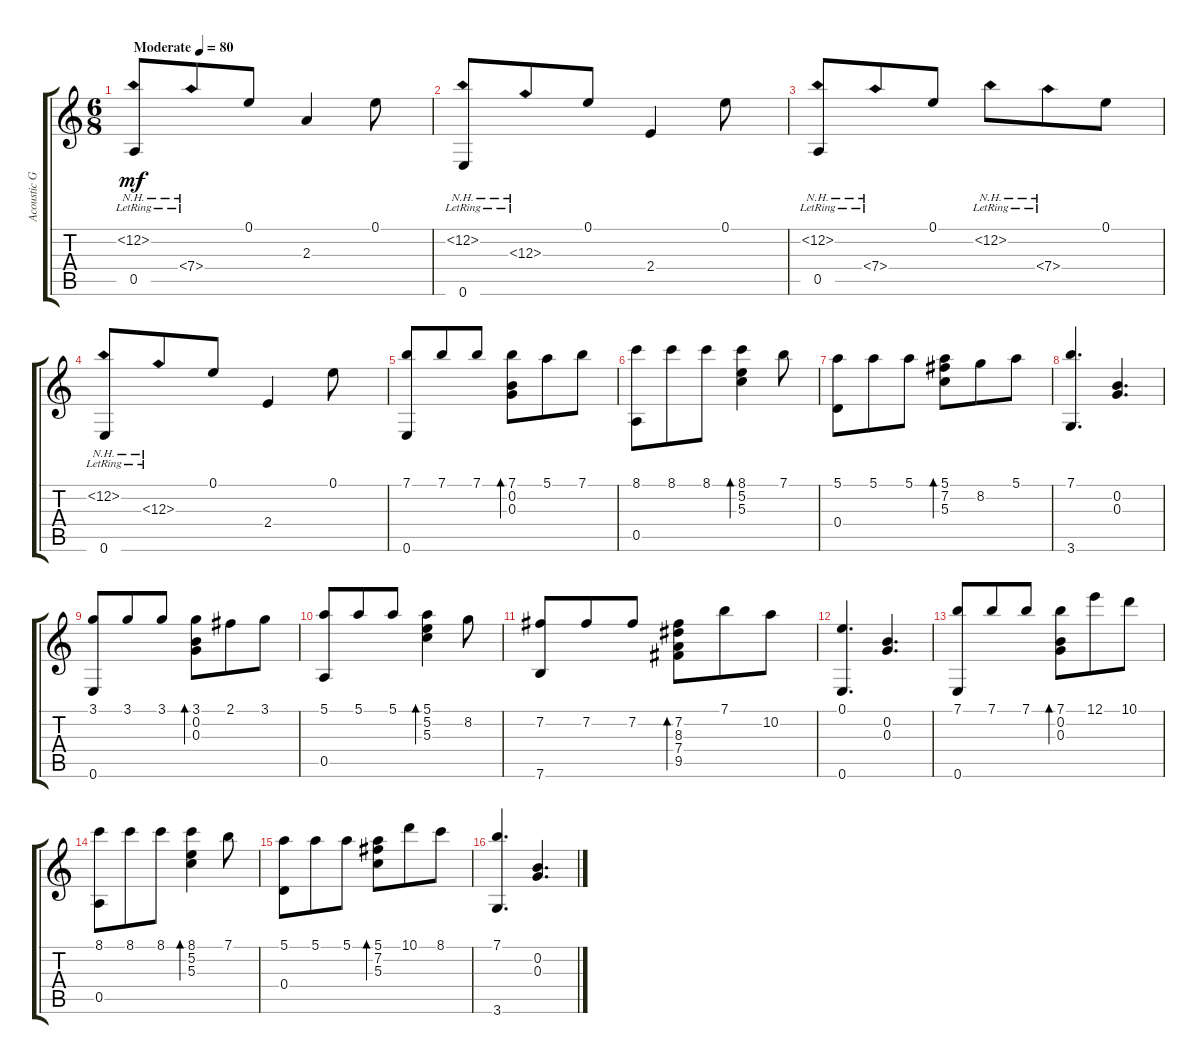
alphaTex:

\track ("Acoustic Guitar" "Acoustic G") {instrument acousticguitarnylon}
\staff {score tabs}
\tuning (E4 B3 G3 D3 A2 E2) {hide}
\ts (6 8)
\tempo (80 "Moderate")
\clef g2
\ks c
(12.2{nh lr} 0.5).8{dy mf instrument acousticguitarnylon} 7.4{nh lr}.8 0.1.8 2.3.4 0.1.8 |
(12.2{nh lr} 0.6).8 12.3{nh lr}.8 0.1.8 2.4.4 0.1.8 |
(12.2{nh lr} 0.5).8 7.4{nh lr}.8 0.1.8 12.2{nh lr}.8 7.4{nh lr}.8 0.1.8 |
(12.2{nh lr} 0.6).8 12.3{nh lr}.8 0.1.8 2.4.4 0.1.8 |
(7.1 0.6).8 7.1.8 7.1.8 (7.1 0.2 0.3).8{bd 60} 5.1.8 7.1.8 |
(8.1 0.5).8 8.1.8 8.1.8 (8.1 5.2 5.3).4{bd 60} 7.1.8 |
(5.1 0.4).8 5.1.8 5.1.8 (5.1 7.2 5.3).8{bd 60} 8.2.8 5.1.8 |
(7.1 3.6).4{d} (0.2 0.3).4{d} |
(3.1 0.6).8 3.1.8 3.1.8 (3.1 0.2 0.3).8{bd 60} 2.1.8 3.1.8 |
(5.1 0.5).8 5.1.8 5.1.8 (5.1 5.2 5.3).4{bd 60} 8.2.8 |
(7.2 7.6).8 7.2.8 7.2.8 (7.2 8.3 7.4 9.5).8{bd 60} 7.1.8 10.2.8 |
(0.1 0.6).4{d} (0.2 0.3).4{d} |
(7.1 0.6).8 7.1.8 7.1.8 (7.1 0.2 0.3).8{bd 60} 12.1.8 10.1.8 |
(8.1 0.5).8 8.1.8 8.1.8 (8.1 5.2 5.3).4{bd 60} 7.1.8 |
(5.1 0.4).8 5.1.8 5.1.8 (5.1 7.2 5.3).8{bd 60} 10.1.8 8.1.8 |
(7.1 3.6).4{d} (0.2 0.3).4{d}
